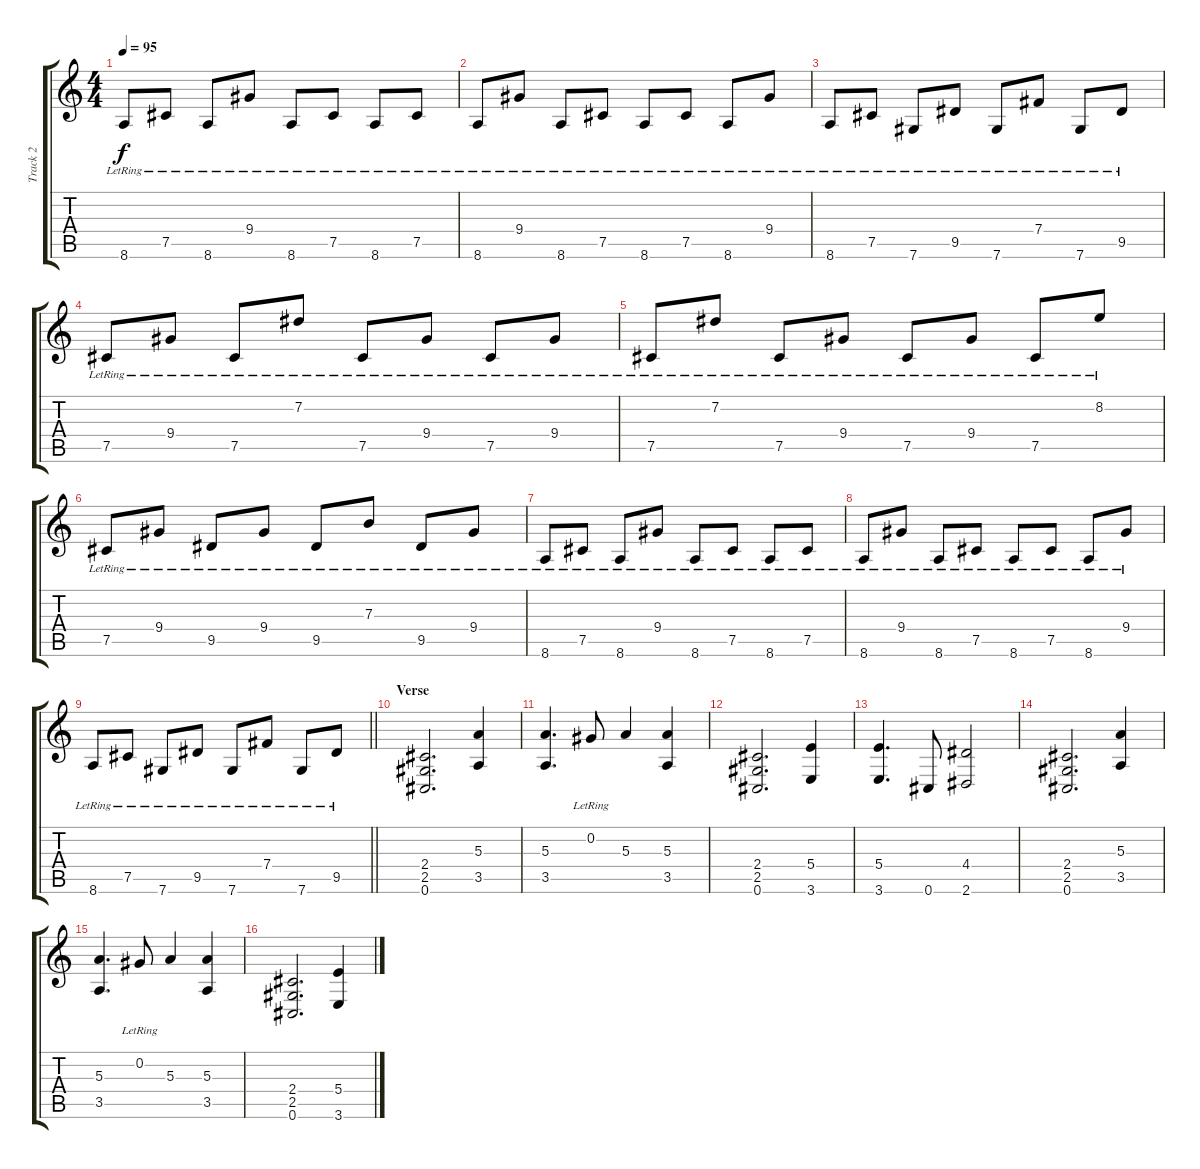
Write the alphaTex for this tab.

\track ("Track 2" "Track 2") {instrument overdrivenguitar}
\staff {score tabs}
\tuning (Db4 Ab3 E3 B2 Gb2 Db2) {hide}
\ts (4 4)
\tempo 95
\clef g2
\ks c
8.6{lr}.8{dy f} 7.5{lr}.8 8.6{lr}.8 9.4{lr}.8 8.6{lr}.8 7.5{lr}.8 8.6{lr}.8 7.5{lr}.8 |
8.6{lr}.8 9.4{lr}.8 8.6{lr}.8 7.5{lr}.8 8.6{lr}.8 7.5{lr}.8 8.6{lr}.8 9.4{lr}.8 |
8.6{lr}.8 7.5{lr}.8 7.6{lr}.8 9.5{lr}.8 7.6{lr}.8 7.4{lr}.8 7.6{lr}.8 9.5{lr}.8 |
7.5{lr}.8 9.4{lr}.8 7.5{lr}.8 7.2{lr}.8 7.5{lr}.8 9.4{lr}.8 7.5{lr}.8 9.4{lr}.8 |
7.5{lr}.8 7.2{lr}.8 7.5{lr}.8 9.4{lr}.8 7.5{lr}.8 9.4{lr}.8 7.5{lr}.8 8.2{lr}.8 |
7.5{lr}.8 9.4{lr}.8 9.5{lr}.8 9.4{lr}.8 9.5{lr}.8 7.3{lr}.8 9.5{lr}.8 9.4{lr}.8 |
8.6{lr}.8 7.5{lr}.8 8.6{lr}.8 9.4{lr}.8 8.6{lr}.8 7.5{lr}.8 8.6{lr}.8 7.5{lr}.8 |
8.6{lr}.8 9.4{lr}.8 8.6{lr}.8 7.5{lr}.8 8.6{lr}.8 7.5{lr}.8 8.6{lr}.8 9.4{lr}.8 |
\barLineRight lightlight
8.6{lr}.8 7.5{lr}.8 7.6{lr}.8 9.5{lr}.8 7.6{lr}.8 7.4{lr}.8 7.6{lr}.8 9.5{lr}.8 |
\section ("" "Verse")
(2.4 2.5 0.6).2{d balance 16} (5.3 3.5).4 |
(5.3 3.5).4{d} 0.2{lr}.8 5.3.4 (5.3 3.5).4 |
(2.4 2.5 0.6).2{d} (5.4 3.6).4 |
(5.4 3.6).4{d} 0.6.8 (4.4 2.6).2 |
(2.4 2.5 0.6).2{d} (5.3 3.5).4 |
(5.3 3.5).4{d} 0.2{lr}.8 5.3.4 (5.3 3.5).4 |
(2.4 2.5 0.6).2{d} (5.4 3.6).4
